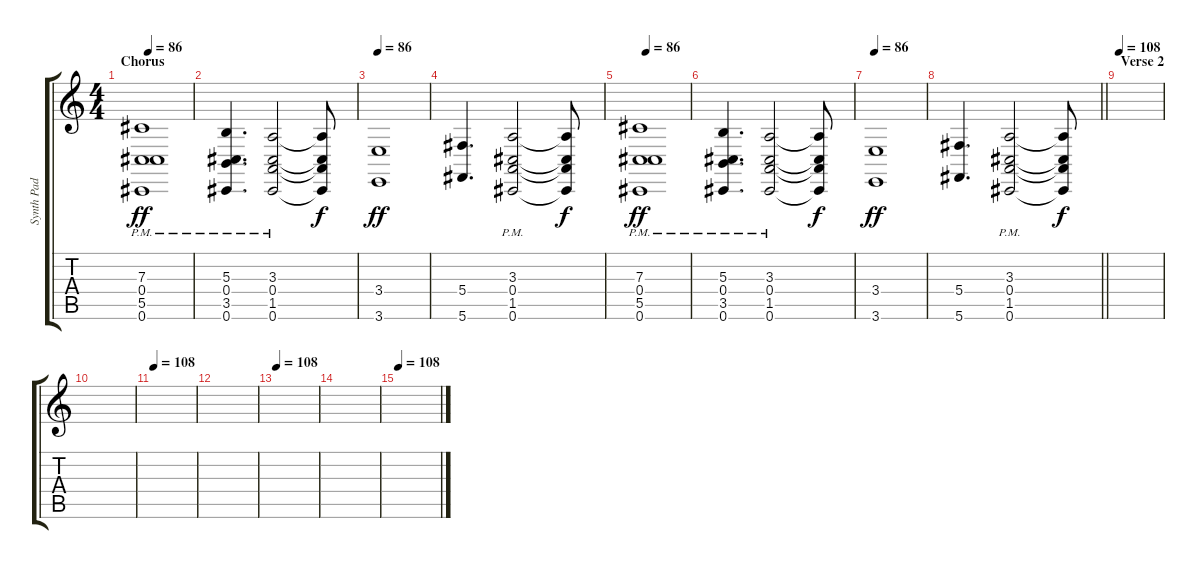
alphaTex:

\track ("Synth Pad" "Synth Pad") {instrument pad7halo}
\staff {score tabs}
\tuning (Eb4 Bb3 Gb3 Db3 Ab2 Db2) {hide}
\ts (4 4)
\section ("" "Chorus")
\tempo 86
\clef g2
\ks c
(7.3{pm} 0.4 5.5 0.6).1{dy ff} |
(5.3 0.4{pm} 3.5 0.6).4{d} (3.3 0.4{pm} 1.5 0.6{pm}).2 (3.3{t} 0.4{t} 1.5{t} 0.6{t}).8{dy f} |
\tempo 86
(3.4 3.6).1{dy ff} |
(5.4 5.6).4{d} (3.3 0.4{pm} 1.5 0.6{pm}).2 (3.3{t} 0.4{t} 1.5{t} 0.6{t}).8{dy f} |
\tempo 86
(7.3{pm} 0.4 5.5 0.6).1{dy ff} |
(5.3 0.4{pm} 3.5 0.6).4{d} (3.3 0.4{pm} 1.5 0.6{pm}).2 (3.3{t} 0.4{t} 1.5{t} 0.6{t}).8{dy f} |
\tempo 86
(3.4 3.6).1{dy ff} |
\barLineRight lightlight
(5.4 5.6).4{d} (3.3 0.4{pm} 1.5 0.6{pm}).2 (3.3{t} 0.4{t} 1.5{t} 0.6{t}).8{dy f} |
\section ("" "Verse 2")
\tempo 108
|
|
\tempo 108
|
|
\tempo 108
|
|
\tempo 108
